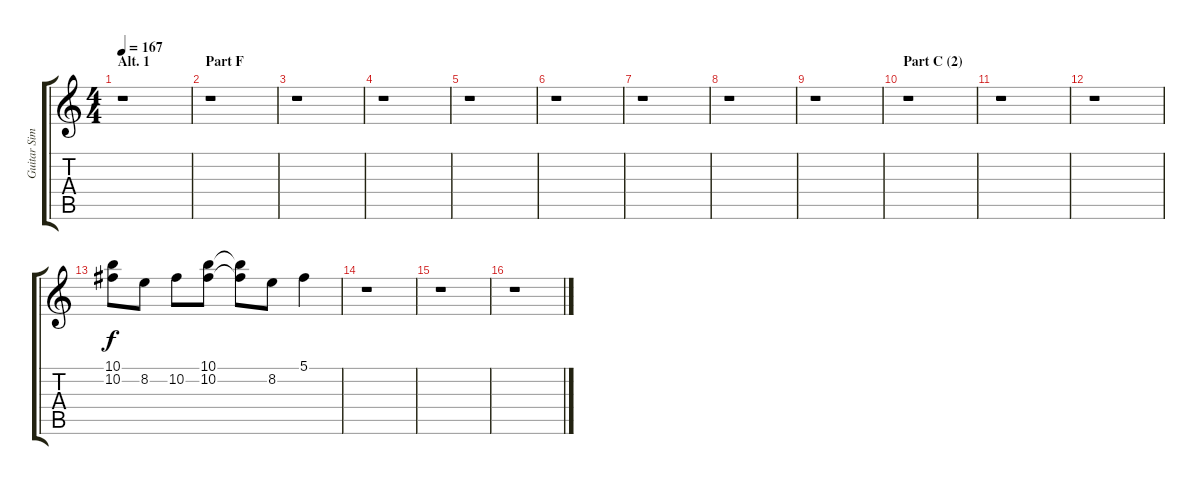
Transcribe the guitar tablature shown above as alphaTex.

\track ("Guitar Simile Backup (Keyboard)" "Guitar Sim") {instrument electricguitarclean}
\staff {score tabs}
\tuning (Db4 Ab3 E3 B2 Gb2 Db2) {hide}
\ts (4 4)
\section ("" "Alt. 1")
\tempo 167
\clef g2
\ks c
r.1{dy f} |
\section ("" "Part F")
r.1 |
r.1 |
r.1 |
r.1 |
r.1 |
r.1 |
r.1 |
r.1 |
\section ("" "Part C (2)")
r.1 |
r.1 |
r.1 |
(10.1 10.2).8{volume 13 instrument electricguitarclean} 8.2.8 10.2.8 (10.1 10.2).8 (10.1{t} 10.2{t}).8 8.2.8 5.1.4 |
r.1 |
r.1 |
r.1
